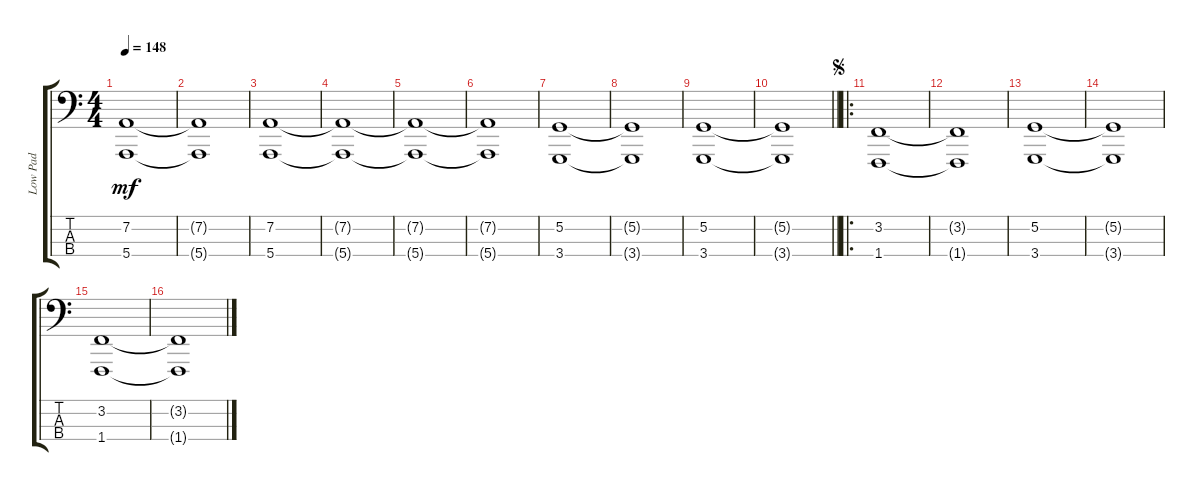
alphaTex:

\track ("Low Pad" "Low Pad") {instrument pad3polysynth}
\staff {score tabs}
\tuning (G2 D2 A1 E1) {hide}
\ts (4 4)
\tempo 148
\clef f4
\ks c
(7.2{t} 5.4{t}).1{dy mf} |
(7.2{t} 5.4{t}).1 |
(7.2 5.4).1 |
(7.2{t} 5.4{t}).1 |
(7.2{t} 5.4{t}).1 |
(7.2{t} 5.4{t}).1 |
(5.2 3.4).1 |
(5.2{t} 3.4{t}).1 |
(5.2 3.4).1 |
\barLineRight lightlight
(5.2{t} 3.4{t}).1 |
\ro
\jump segno
(3.2 1.4).1 |
(3.2{t} 1.4{t}).1 |
(5.2 3.4).1 |
(5.2{t} 3.4{t}).1 |
(3.2 1.4).1 |
(3.2{t} 1.4{t}).1
